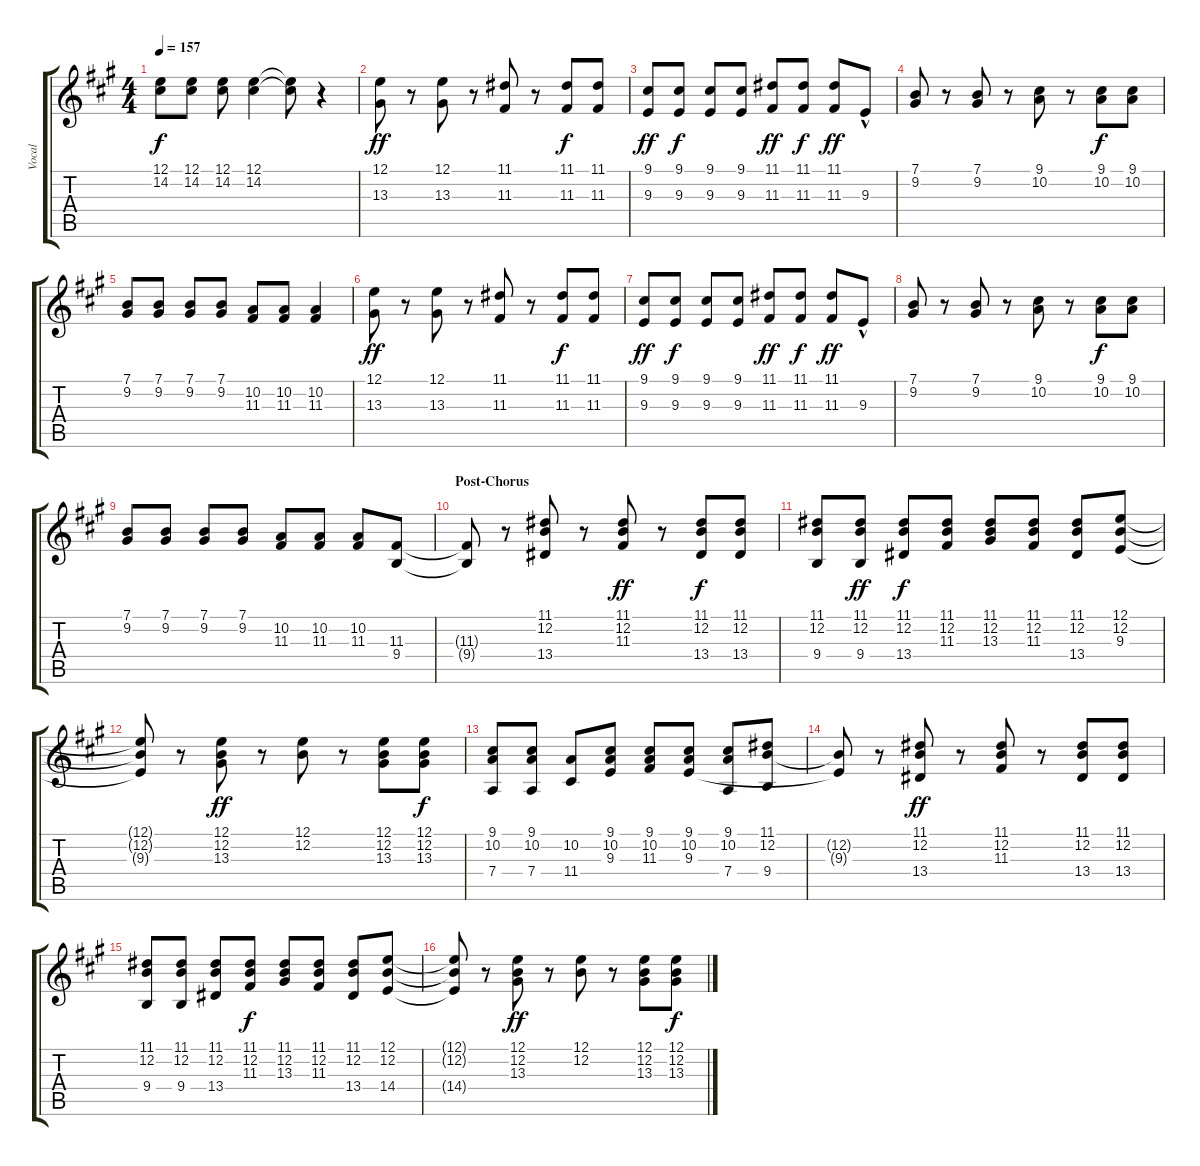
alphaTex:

\track ("Vocal" "Vocal") {instrument voiceoohs}
\staff {score tabs}
\tuning (E4 B3 G3 D3 A2 E2) {hide}
\ts (4 4)
\tempo 157
\clef g2
\ks a
(12.1 14.2).8{dy f} (12.1 14.2).8 (12.1 14.2).8 (12.1 14.2).4 (12.1{t} 14.2{t}).8 r.4 |
(12.1 13.3).8{dy ff} r.8 (12.1 13.3).8 r.8 (11.1 11.3).8 r.8 (11.1 11.3).8{dy f} (11.1 11.3).8 |
(9.1 9.3).8{dy ff} (9.1 9.3).8{dy f} (9.1 9.3).8 (9.1 9.3).8 (11.1 11.3).8{dy ff} (11.1 11.3).8{dy f} (11.1 11.3).8{dy ff} 9.3{hac}.8 |
(7.1 9.2).8 r.8 (7.1 9.2).8 r.8 (9.1 10.2).8 r.8 (9.1 10.2).8{dy f} (9.1 10.2).8 |
(7.1 9.2).8 (7.1 9.2).8 (7.1 9.2).8 (7.1 9.2).8 (10.2 11.3).8 (10.2 11.3).8 (10.2 11.3).4 |
(12.1 13.3).8{dy ff} r.8 (12.1 13.3).8 r.8 (11.1 11.3).8 r.8 (11.1 11.3).8{dy f} (11.1 11.3).8 |
(9.1 9.3).8{dy ff} (9.1 9.3).8{dy f} (9.1 9.3).8 (9.1 9.3).8 (11.1 11.3).8{dy ff} (11.1 11.3).8{dy f} (11.1 11.3).8{dy ff} 9.3{hac}.8 |
(7.1 9.2).8 r.8 (7.1 9.2).8 r.8 (9.1 10.2).8 r.8 (9.1 10.2).8{dy f} (9.1 10.2).8 |
(7.1 9.2).8 (7.1 9.2).8 (7.1 9.2).8 (7.1 9.2).8 (10.2 11.3).8 (10.2 11.3).8 (10.2 11.3).8 (11.3 9.4).8 |
\section ("" "Post-Chorus")
(11.3{t} 9.4{t}).8 r.8 (11.1 12.2 13.4).8 r.8 (11.1 12.2 11.3).8{dy ff} r.8 (11.1 12.2 13.4).8{dy f} (11.1 12.2 13.4).8 |
(11.1 12.2 9.4).8 (11.1 12.2 9.4).8{dy ff} (11.1 12.2 13.4).8{dy f} (11.1 12.2 11.3).8 (11.1 12.2 13.3).8 (11.1 12.2 11.3).8 (11.1 12.2 13.4).8 (12.1 12.2 9.3).8 |
(12.1{t} 12.2{t} 9.3{t}).8 r.8 (12.1 12.2 13.3).8{dy ff} r.8 (12.1 12.2).8 r.8 (12.1 12.2 13.3).8 (12.1 12.2 13.3).8{dy f} |
(9.1 10.2 7.4).8 (9.1 10.2 7.4).8 (10.2 11.4).8 (9.1 10.2 9.3).8 (9.1 10.2 11.3).8 (9.1 10.2 9.3).8 (9.1 10.2 7.4).8 (11.1 12.2 9.4).8 |
(12.2{t} 9.3{t}).8 r.8 (11.1 12.2 13.4).8{dy ff} r.8 (11.1 12.2 11.3).8 r.8 (11.1 12.2 13.4).8 (11.1 12.2 13.4).8 |
(11.1 12.2 9.4).8{volume 10} (11.1 12.2 9.4).8 (11.1 12.2 13.4).8 (11.1 12.2 11.3).8{dy f} (11.1 12.2 13.3).8 (11.1 12.2 11.3).8 (11.1 12.2 13.4).8 (12.1 12.2 14.4).8 |
(12.1{t} 12.2{t} 14.4{t}).8{volume 8} r.8 (12.1 12.2 13.3).8{dy ff} r.8 (12.1 12.2).8 r.8 (12.1 12.2 13.3).8 (12.1 12.2 13.3).8{dy f}
